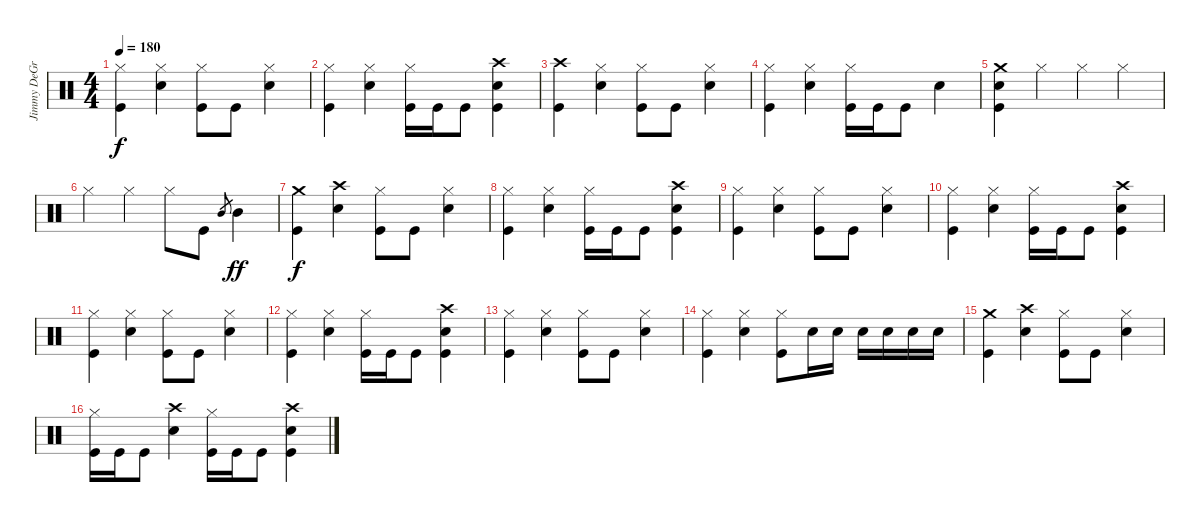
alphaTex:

\track ("Jimmy DeGrasso" "Jimmy DeGr") {instrument percussion}
\staff {score}
\articulation defaults
\ts (4 4)
\tempo 180
\clef neutral
\ks c
("Hi-Hat (closed)" "Kick (hit)").4{dy f} ("Hi-Hat (closed)" "Snare (hit) 2").4 ("Hi-Hat (closed)" "Kick (hit)").8 "Kick (hit)".8 ("Hi-Hat (closed)" "Snare (hit) 2").4 |
("Hi-Hat (closed)" "Kick (hit)").4 ("Hi-Hat (closed)" "Snare (hit) 2").4 ("Hi-Hat (closed)" "Kick (hit)").16 "Kick (hit)".16 "Kick (hit)".8 ("Crash high (hit)" "Snare (hit) 2" "Kick (hit)").4 |
("Crash high (hit)" "Kick (hit)").4 ("Hi-Hat (closed)" "Snare (hit) 2").4 ("Hi-Hat (closed)" "Kick (hit)").8 "Kick (hit)".8 ("Hi-Hat (closed)" "Snare (hit) 2").4 |
("Hi-Hat (closed)" "Kick (hit)").4 ("Hi-Hat (closed)" "Snare (hit) 2").4 ("Hi-Hat (closed)" "Kick (hit)").16 "Kick (hit)".16 "Kick (hit)".8 "Snare (hit) 2".4 |
("Crash medium (hit)" "Snare (hit) 2" "Kick (hit)").4 "Hi-Hat (closed)".4 "Hi-Hat (closed)".4 "Hi-Hat (closed)".4 |
"Hi-Hat (closed)".4 "Hi-Hat (closed)".4 "Hi-Hat (closed)".8 "Kick (hit)".8 "Mid Tom (hit)".8{gr} "Mid Tom (hit)".4{dy ff} |
("Crash medium (hit)" "Kick (hit)").4{dy f} ("Crash high (hit)" "Snare (hit) 2").4 ("Hi-Hat (closed)" "Kick (hit)").8 "Kick (hit)".8 ("Hi-Hat (closed)" "Snare (hit) 2").4 |
("Hi-Hat (closed)" "Kick (hit)").4 ("Hi-Hat (closed)" "Snare (hit) 2").4 ("Hi-Hat (closed)" "Kick (hit)").16 "Kick (hit)".16 "Kick (hit)".8 ("Crash high (hit)" "Snare (hit) 2" "Kick (hit)").4 |
("Hi-Hat (closed)" "Kick (hit)").4 ("Hi-Hat (closed)" "Snare (hit) 2").4 ("Hi-Hat (closed)" "Kick (hit)").8 "Kick (hit)".8 ("Hi-Hat (closed)" "Snare (hit) 2").4 |
("Hi-Hat (closed)" "Kick (hit)").4 ("Hi-Hat (closed)" "Snare (hit) 2").4 ("Hi-Hat (closed)" "Kick (hit)").16 "Kick (hit)".16 "Kick (hit)".8 ("Crash high (hit)" "Snare (hit) 2" "Kick (hit)").4 |
("Hi-Hat (closed)" "Kick (hit)").4 ("Hi-Hat (closed)" "Snare (hit) 2").4 ("Hi-Hat (closed)" "Kick (hit)").8 "Kick (hit)".8 ("Hi-Hat (closed)" "Snare (hit) 2").4 |
("Hi-Hat (closed)" "Kick (hit)").4 ("Hi-Hat (closed)" "Snare (hit) 2").4 ("Hi-Hat (closed)" "Kick (hit)").16 "Kick (hit)".16 "Kick (hit)".8 ("Crash high (hit)" "Snare (hit) 2" "Kick (hit)").4 |
("Hi-Hat (closed)" "Kick (hit)").4 ("Hi-Hat (closed)" "Snare (hit) 2").4 ("Hi-Hat (closed)" "Kick (hit)").8 "Kick (hit)".8 ("Hi-Hat (closed)" "Snare (hit) 2").4 |
("Hi-Hat (closed)" "Kick (hit)").4 ("Hi-Hat (closed)" "Snare (hit) 2").4 ("Hi-Hat (closed)" "Kick (hit)").8 "Snare (hit) 2".16 "Snare (hit) 2".16 "Snare (hit) 2".16 "Snare (hit) 2".16 "Snare (hit) 2".16 "Snare (hit) 2".16 |
("Crash medium (hit)" "Kick (hit)").4 ("Crash high (hit)" "Snare (hit) 2").4 ("Hi-Hat (closed)" "Kick (hit)").8 "Kick (hit)".8 ("Hi-Hat (closed)" "Snare (hit) 2").4 |
("Hi-Hat (closed)" "Kick (hit)").16 "Kick (hit)".16 "Kick (hit)".8 ("Crash high (hit)" "Snare (hit) 2").4 ("Hi-Hat (closed)" "Kick (hit)").16 "Kick (hit)".16 "Kick (hit)".8 ("Crash high (hit)" "Snare (hit) 2" "Kick (hit)").4
